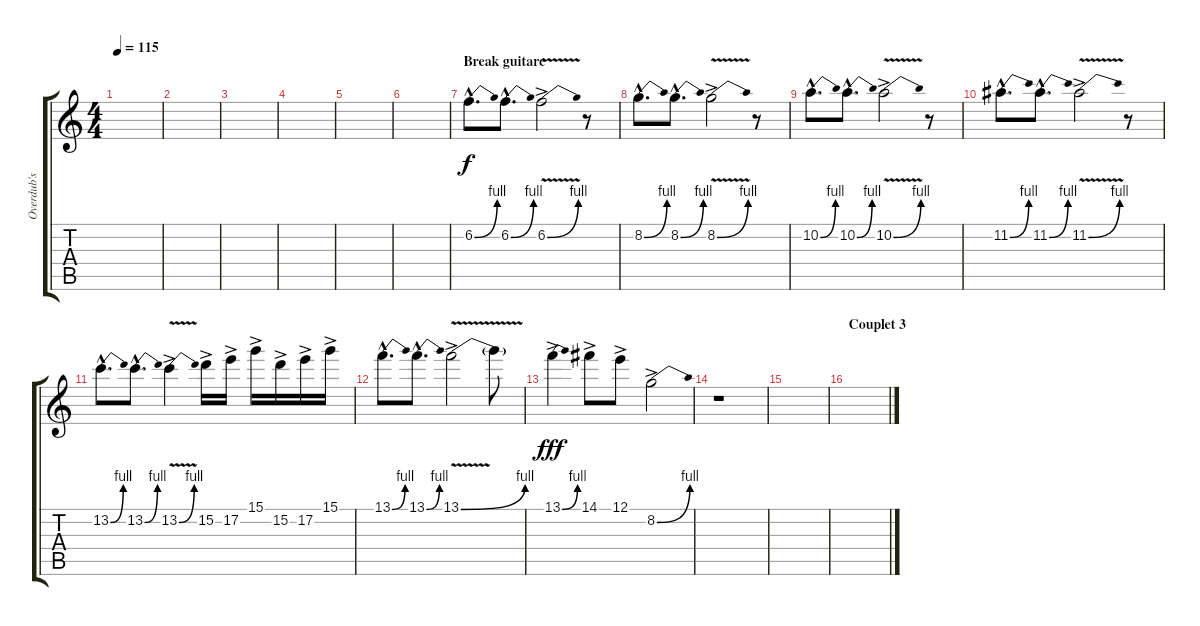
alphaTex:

\track ("Overdub's guitare" "Overdub's ") {instrument distortionguitar}
\staff {score tabs}
\tuning (E4 B3 G3 D3 A2 E2) {hide}
\ts (4 4)
\tempo 115
\clef g2
\ks c
|
|
|
|
|
|
\section ("" "Break guitare")
6.2{be (bend 0 0 60 4) hac}.8{d} 6.2{be (bend 0 0 60 4) hac}.8{d} 6.2{be (bend 0 0 60 4) v ac}.2 r.8 |
8.2{be (bend 0 0 60 4) hac}.8{d} 8.2{be (bend 0 0 60 4) hac}.8{d} 8.2{be (bend 0 0 60 4) v ac}.2 r.8 |
10.2{be (bend 0 0 60 4) hac}.8{d} 10.2{be (bend 0 0 60 4) hac}.8{d} 10.2{be (bend 0 0 60 4) v ac}.2 r.8 |
11.2{be (bend 0 0 60 4) hac}.8{d} 11.2{be (bend 0 0 60 4) hac}.8{d} 11.2{be (bend 0 0 60 4) v ac}.2 r.8 |
13.2{be (bend 0 0 60 4) hac}.8{d} 13.2{be (bend 0 0 60 4) hac}.8{d} 13.2{be (bend 0 0 60 4) v ac}.4 15.2{ac}.16 17.2{ac}.16 15.1{ac}.16 15.2{ac}.16 17.2{ac}.16 15.1{ac}.16 |
13.1{be (bend 0 0 60 4) hac}.8{d} 13.1{be (bend 0 0 60 4) hac}.8{d} 13.1{be (bend 0 0 60 4) v ac}.2 13.1{t}.8{dy f} |
13.1{be (bend 0 0 60 4) ac}.4{dy fff} 14.1{ac}.8 12.1{ac}.8 8.2{be (bend 0 0 60 4) ac}.2 |
r.1{instrument guitarfretnoise} |
|
\section ("" "Couplet 3")
